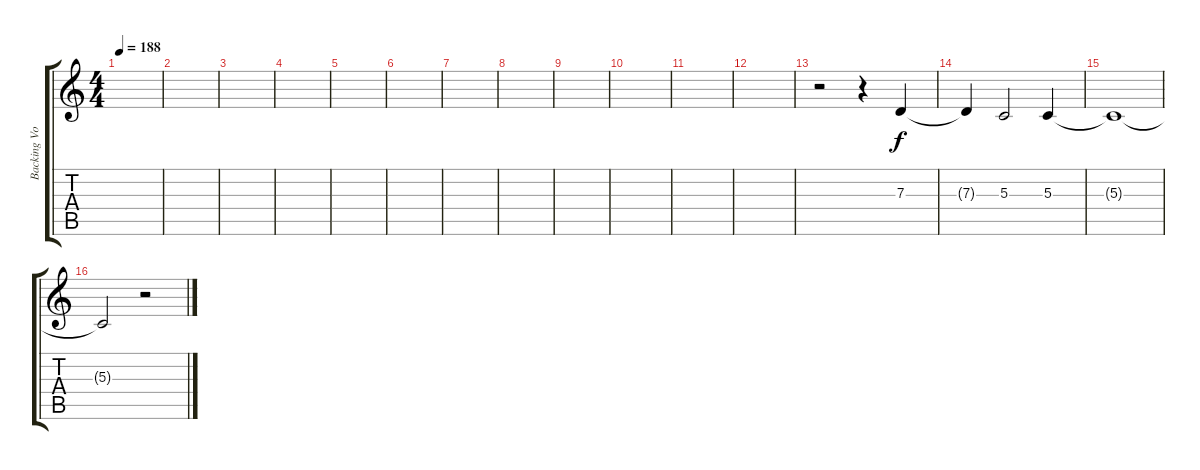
\track ("Backing Vocals" "Backing Vo") {instrument cello}
\staff {score tabs}
\tuning (E4 B3 G3 D3 A2 D2) {hide}
\ts (4 4)
\tempo 188
\clef g2
\ks c
|
|
|
|
|
|
|
|
|
|
|
|
r.2 r.4 7.3.4 |
7.3{t}.4 5.3.2 5.3.4 |
5.3{t}.1 |
5.3{t}.2 r.2
